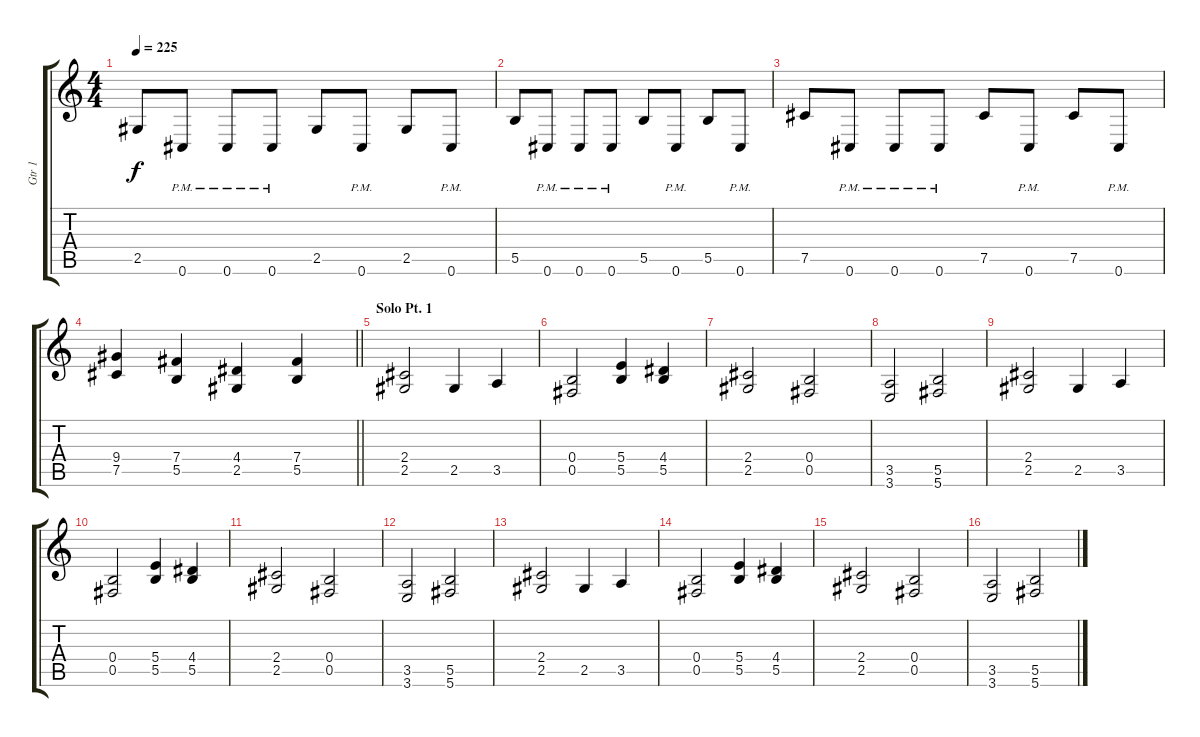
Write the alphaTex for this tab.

\track ("Gtr 1" "Gtr 1") {instrument distortionguitar}
\staff {score tabs}
\tuning (Db4 Ab3 E3 B2 Gb2 Db2) {hide}
\ts (4 4)
\tempo 225
\clef g2
\ks c
2.5.8{dy f} 0.6{pm}.8 0.6{pm}.8 0.6{pm}.8 2.5.8 0.6{pm}.8 2.5.8 0.6{pm}.8 |
5.5.8 0.6{pm}.8 0.6{pm}.8 0.6{pm}.8 5.5.8 0.6{pm}.8 5.5.8 0.6{pm}.8 |
7.5.8 0.6{pm}.8 0.6{pm}.8 0.6{pm}.8 7.5.8 0.6{pm}.8 7.5.8 0.6{pm}.8 |
\barLineRight lightlight
(9.4 7.5).4 (7.4 5.5).4 (4.4 2.5).4 (7.4 5.5).4 |
\section ("" "Solo Pt. 1")
(2.4 2.5).2 2.5.4 3.5.4 |
(0.4 0.5).2 (5.4 5.5).4 (4.4 5.5).4 |
(2.4 2.5).2 (0.4 0.5).2 |
(3.5 3.6).2 (5.5 5.6).2 |
(2.4 2.5).2 2.5.4 3.5.4 |
(0.4 0.5).2 (5.4 5.5).4 (4.4 5.5).4 |
(2.4 2.5).2 (0.4 0.5).2 |
(3.5 3.6).2 (5.5 5.6).2 |
(2.4 2.5).2 2.5.4 3.5.4 |
(0.4 0.5).2 (5.4 5.5).4 (4.4 5.5).4 |
(2.4 2.5).2 (0.4 0.5).2 |
(3.5 3.6).2 (5.5 5.6).2
